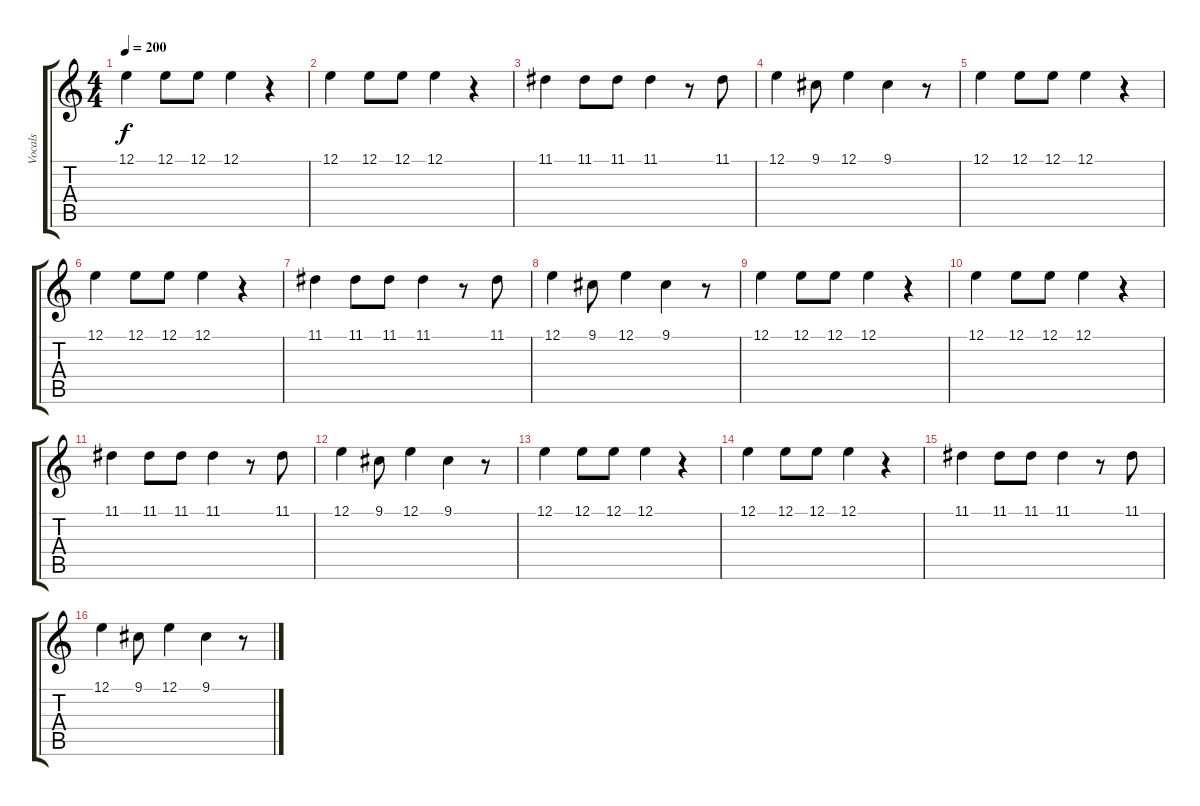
\track ("Vocals" "Vocals") {instrument voiceoohs}
\staff {score tabs}
\tuning (E4 B3 G3 D3 A2 E2) {hide}
\ts (4 4)
\tempo 200
\clef g2
\ks c
12.1.4{dy f} 12.1.8 12.1.8 12.1.4 r.4 |
12.1.4 12.1.8 12.1.8 12.1.4 r.4 |
11.1.4 11.1.8 11.1.8 11.1.4 r.8 11.1.8 |
12.1.4 9.1.8 12.1.4 9.1.4 r.8 |
12.1.4 12.1.8 12.1.8 12.1.4 r.4 |
12.1.4 12.1.8 12.1.8 12.1.4 r.4 |
11.1.4 11.1.8 11.1.8 11.1.4 r.8 11.1.8 |
12.1.4 9.1.8 12.1.4 9.1.4 r.8 |
12.1.4 12.1.8 12.1.8 12.1.4 r.4 |
12.1.4 12.1.8 12.1.8 12.1.4 r.4 |
11.1.4 11.1.8 11.1.8 11.1.4 r.8 11.1.8 |
12.1.4 9.1.8 12.1.4 9.1.4 r.8 |
12.1.4 12.1.8 12.1.8 12.1.4 r.4 |
12.1.4 12.1.8 12.1.8 12.1.4 r.4 |
11.1.4 11.1.8 11.1.8 11.1.4 r.8 11.1.8 |
12.1.4 9.1.8 12.1.4 9.1.4 r.8
